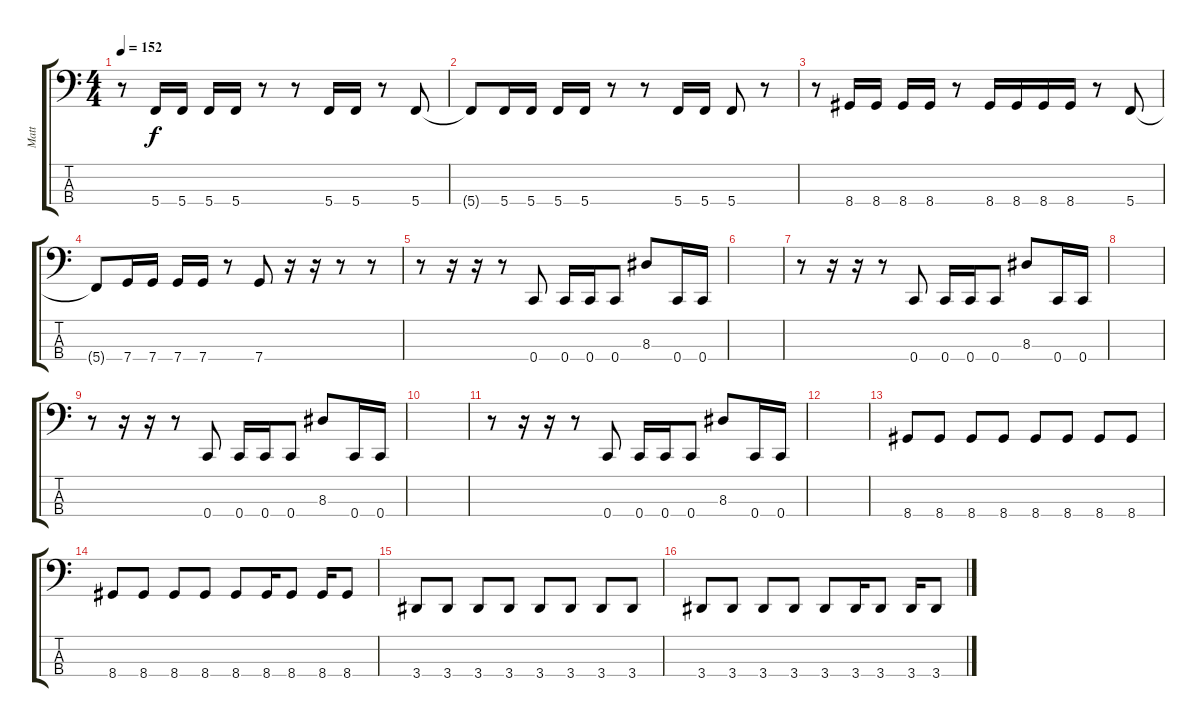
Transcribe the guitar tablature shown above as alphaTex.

\track ("Matt" "Matt") {instrument electricbasspick}
\staff {score tabs}
\tuning (F2 C2 G1 C1) {hide}
\ts (4 4)
\tempo 152
\clef f4
\ks c
r.8{dy f} 5.4.16 5.4.16 5.4.16 5.4.16 r.8 r.8 5.4.16 5.4.16 r.8 5.4.8 |
5.4{t}.8 5.4.16 5.4.16 5.4.16 5.4.16 r.8 r.8 5.4.16 5.4.16 5.4.8 r.8 |
r.8 8.4.16 8.4.16 8.4.16 8.4.16 r.8 8.4.16 8.4.16 8.4.16 8.4.16 r.8 5.4.8 |
5.4{t}.8 7.4.16 7.4.16 7.4.16 7.4.16 r.8 7.4.8 r.16 r.16 r.8 r.8 |
r.8 r.16 r.16 r.8 0.4.8 0.4.16 0.4.16 0.4.8 8.3.8 0.4.16 0.4.16 |
|
r.8 r.16 r.16 r.8 0.4.8 0.4.16 0.4.16 0.4.8 8.3.8 0.4.16 0.4.16 |
|
r.8 r.16 r.16 r.8 0.4.8 0.4.16 0.4.16 0.4.8 8.3.8 0.4.16 0.4.16 |
|
r.8 r.16 r.16 r.8 0.4.8 0.4.16 0.4.16 0.4.8 8.3.8 0.4.16 0.4.16 |
|
8.4.8 8.4.8 8.4.8 8.4.8 8.4.8 8.4.8 8.4.8 8.4.8 |
8.4.8 8.4.8 8.4.8 8.4.8 8.4.8 8.4.16 8.4.8 8.4.16 8.4.8 |
3.4.8 3.4.8 3.4.8 3.4.8 3.4.8 3.4.8 3.4.8 3.4.8 |
3.4.8 3.4.8 3.4.8 3.4.8 3.4.8 3.4.16 3.4.8 3.4.16 3.4.8
